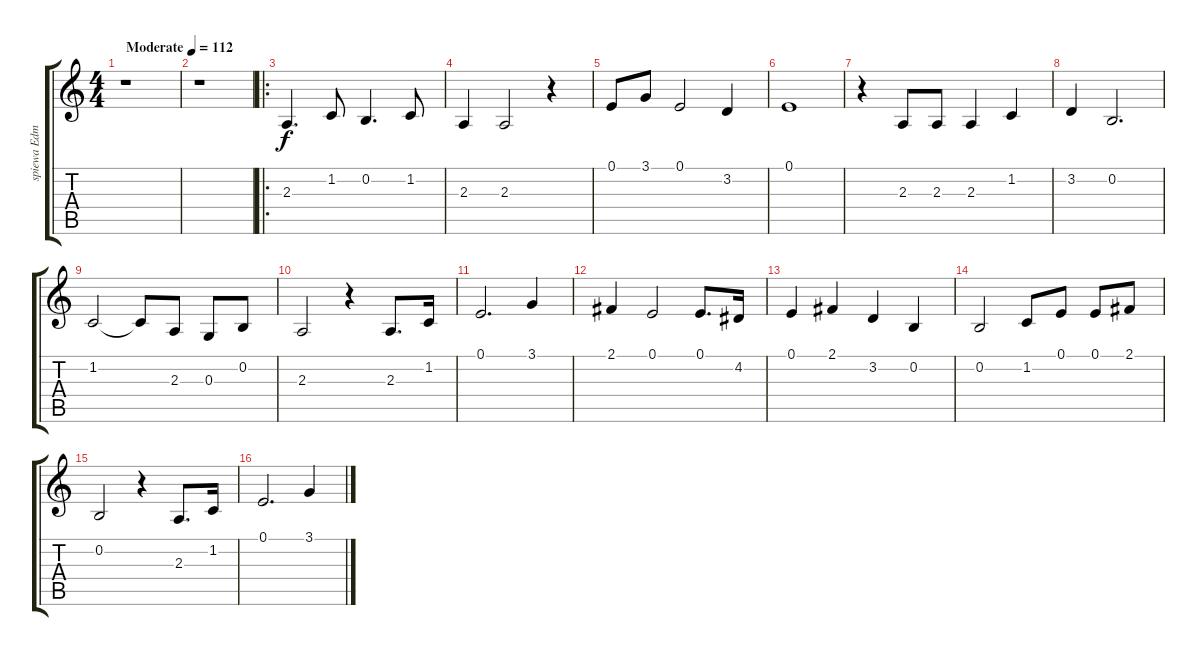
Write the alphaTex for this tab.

\track ("spiewa Edmund Fetting" "spiewa Edm") {instrument accordion}
\staff {score tabs}
\tuning (E4 B3 G3 D3 A2 E2) {hide}
\ts (4 4)
\tempo (112 "Moderate")
\clef g2
\ks c
r.1{dy f instrument accordion} |
r.1 |
\ro
2.3.4{d} 1.2.8 0.2.4{d} 1.2.8 |
2.3.4 2.3.2 r.4 |
0.1.8 3.1.8 0.1.2 3.2.4 |
0.1.1 |
r.4 2.3.8 2.3.8 2.3.4 1.2.4 |
3.2.4 0.2.2{d} |
1.2.2 1.2{t}.8 2.3.8 0.3.8 0.2.8 |
2.3.2 r.4 2.3.8{d} 1.2.16 |
0.1.2{d} 3.1.4 |
2.1.4 0.1.2 0.1.8{d} 4.2.16 |
0.1.4 2.1.4 3.2.4 0.2.4 |
0.2.2 1.2.8 0.1.8 0.1.8 2.1.8 |
0.2.2 r.4 2.3.8{d} 1.2.16 |
0.1.2{d} 3.1.4
